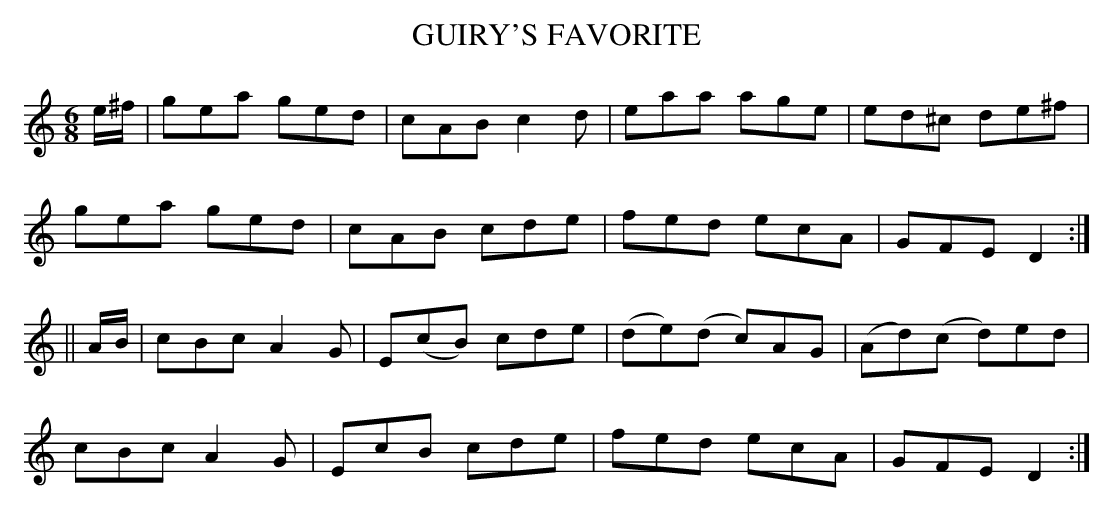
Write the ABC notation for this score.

X:1
T: GUIRY'S FAVORITE
M: 6/8
L: 1/8
K: C
e/^f/|gea ged|cAB c2 d|eaa age|ed^c de^f|
gea ged|cAB cde|fed ecA|GFE D2:|
||A/B/|cBc A2 G|E(cB) cde|(de)(d c)AG|(Ad)(c d)ed|
cBc A2 G|EcB cde|fed ecA|GFE D2:|
